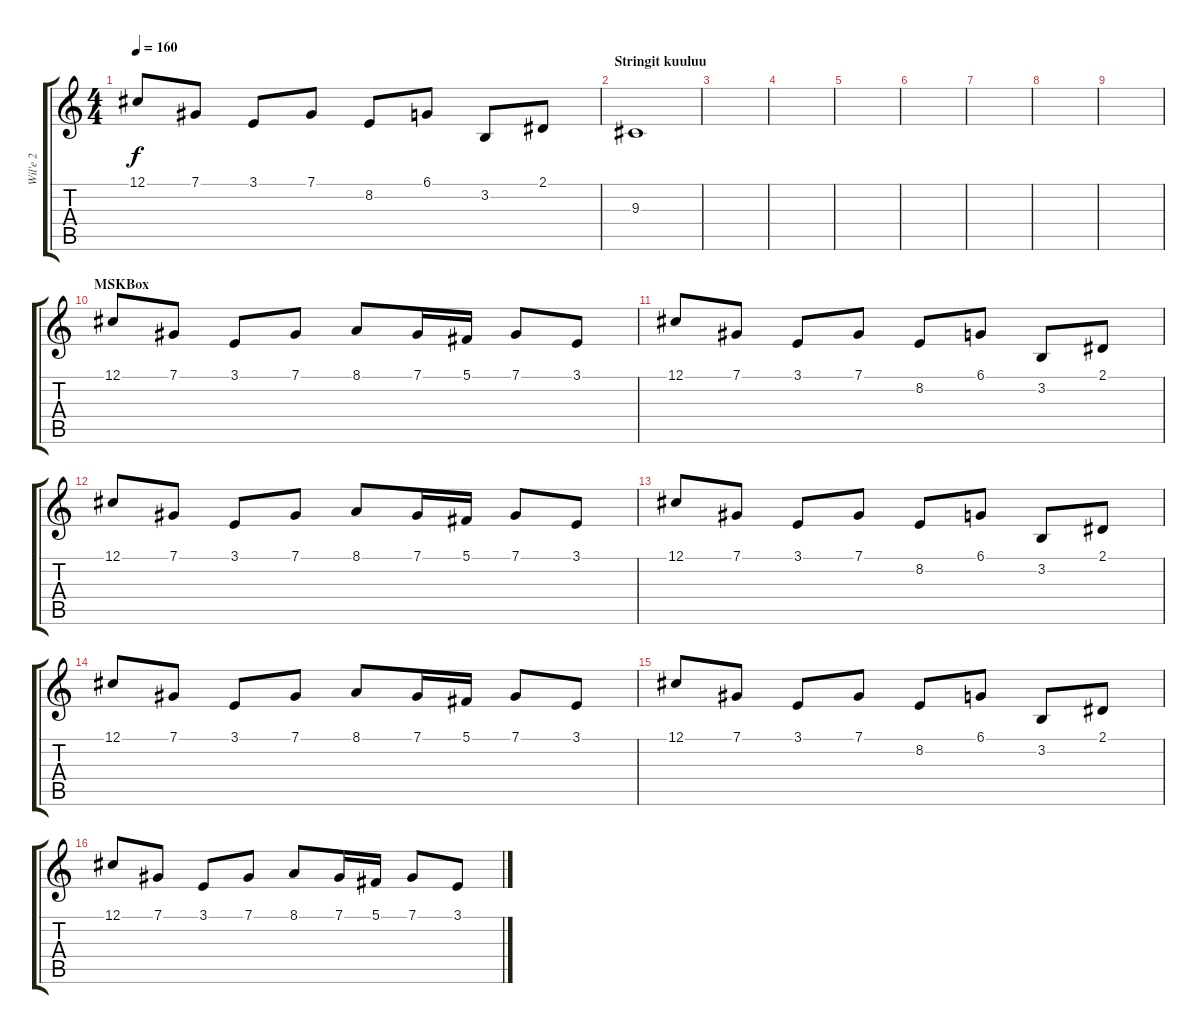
\track ("Wil'e 2" "Wil'e 2") {instrument musicbox}
\staff {score tabs}
\tuning (Db4 Ab3 E3 B2 Gb2 B1) {hide}
\ts (4 4)
\tempo 160
\clef g2
\ks c
12.1.8{dy f} 7.1.8 3.1.8 7.1.8 8.2.8 6.1.8 3.2.8 2.1.8 |
\section ("" "Stringit kuuluu")
9.3.1 |
|
|
|
|
|
|
|
\section ("" "MSKBox")
12.1.8 7.1.8 3.1.8 7.1.8 8.1.8 7.1.16 5.1.16 7.1.8 3.1.8 |
12.1.8 7.1.8 3.1.8 7.1.8 8.2.8 6.1.8 3.2.8 2.1.8 |
12.1.8 7.1.8 3.1.8 7.1.8 8.1.8 7.1.16 5.1.16 7.1.8 3.1.8 |
12.1.8 7.1.8 3.1.8 7.1.8 8.2.8 6.1.8 3.2.8 2.1.8 |
12.1.8 7.1.8 3.1.8 7.1.8 8.1.8 7.1.16 5.1.16 7.1.8 3.1.8 |
12.1.8 7.1.8 3.1.8 7.1.8 8.2.8 6.1.8 3.2.8 2.1.8 |
12.1.8 7.1.8 3.1.8 7.1.8 8.1.8 7.1.16 5.1.16 7.1.8 3.1.8
